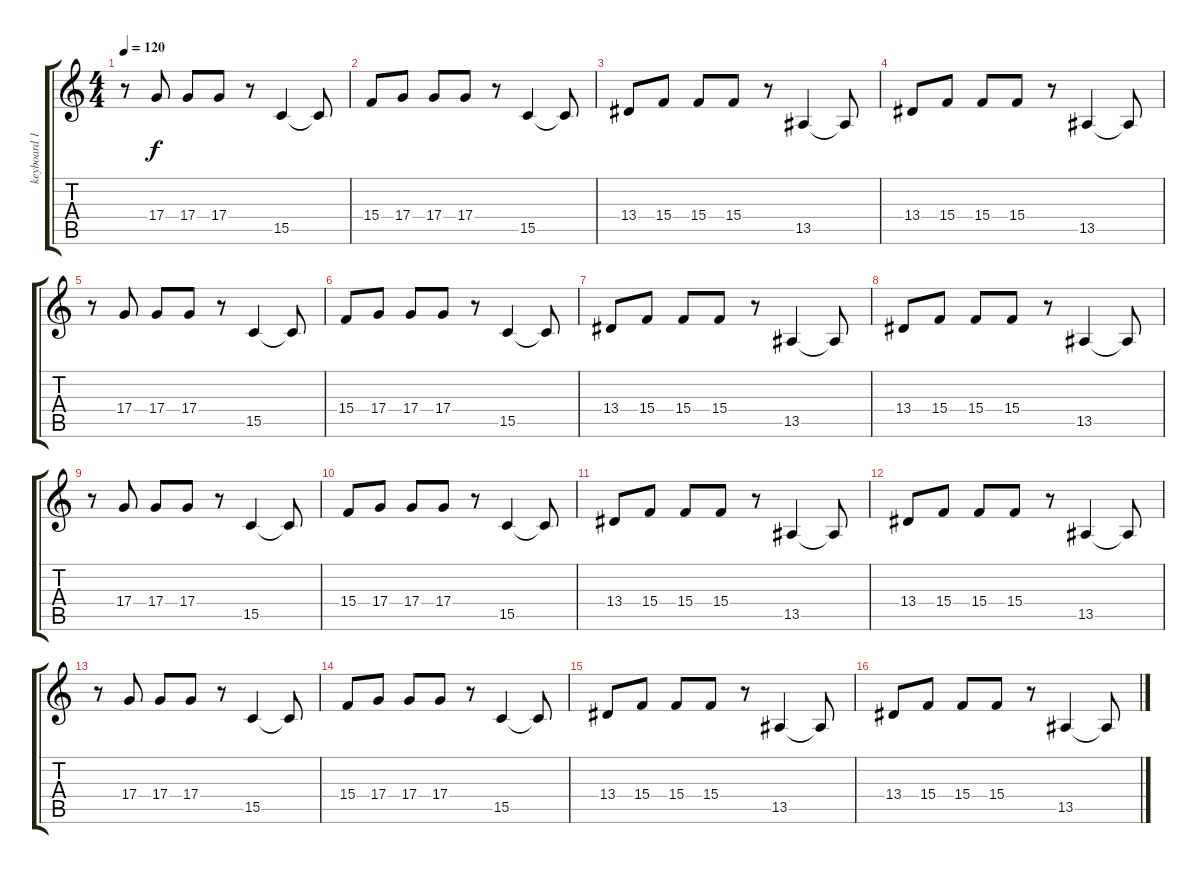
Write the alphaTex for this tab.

\track ("keyboard 1" "keyboard 1") {instrument pad7halo}
\staff {score tabs}
\tuning (E4 B3 G3 D3 A2 E2) {hide}
\ts (4 4)
\tempo 120
\clef g2
\ks c
r.8{dy f} 17.4.8 17.4.8 17.4.8 r.8 15.5.4 15.5{t}.8 |
15.4.8 17.4.8 17.4.8 17.4.8 r.8 15.5.4 15.5{t}.8 |
13.4.8 15.4.8 15.4.8 15.4.8 r.8 13.5.4 13.5{t}.8 |
13.4.8 15.4.8 15.4.8 15.4.8 r.8 13.5.4 13.5{t}.8 |
r.8 17.4.8 17.4.8 17.4.8 r.8 15.5.4 15.5{t}.8 |
15.4.8 17.4.8 17.4.8 17.4.8 r.8 15.5.4 15.5{t}.8 |
13.4.8 15.4.8 15.4.8 15.4.8 r.8 13.5.4 13.5{t}.8 |
13.4.8 15.4.8 15.4.8 15.4.8 r.8 13.5.4 13.5{t}.8 |
r.8 17.4.8 17.4.8 17.4.8 r.8 15.5.4 15.5{t}.8 |
15.4.8 17.4.8 17.4.8 17.4.8 r.8 15.5.4 15.5{t}.8 |
13.4.8 15.4.8 15.4.8 15.4.8 r.8 13.5.4 13.5{t}.8 |
13.4.8 15.4.8 15.4.8 15.4.8 r.8 13.5.4 13.5{t}.8 |
r.8 17.4.8 17.4.8 17.4.8 r.8 15.5.4 15.5{t}.8 |
15.4.8 17.4.8 17.4.8 17.4.8 r.8 15.5.4 15.5{t}.8 |
13.4.8 15.4.8 15.4.8 15.4.8 r.8 13.5.4 13.5{t}.8 |
13.4.8 15.4.8 15.4.8 15.4.8 r.8 13.5.4 13.5{t}.8
